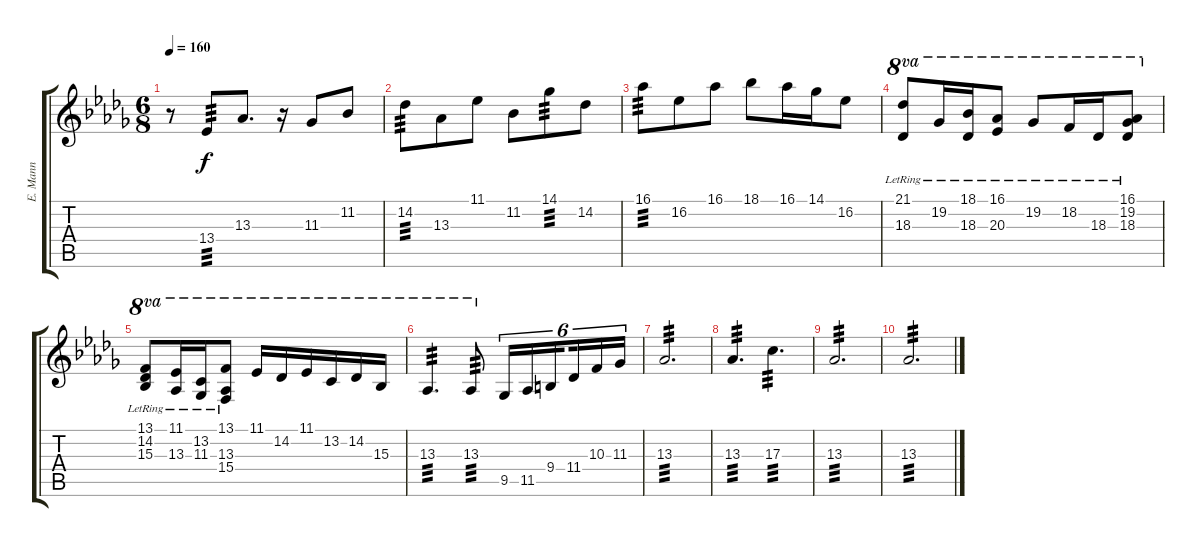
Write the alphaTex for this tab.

\track ("E. Mann" "E. Mann") {instrument vibraphone}
\staff {score tabs}
\tuning (E4 B3 G3 D3 A2 E2) {hide}
\ts (6 8)
\tempo 160
\clef g2
\ks db
r.8{dy f} 13.4.8{tp 3} 13.3.8{d} r.16 11.3.8 11.2.8 |
14.2.8{tp 3} 13.3.8 11.1.8 11.2.8 14.1.8{tp 3} 14.2.8 |
16.1.8{tp 3} 16.2.8 16.1.8 18.1.8 16.1.16 14.1.16 16.2.8 |
(21.1{lr} 18.3{lr}).8{ot 8va} 19.2{lr}.16{ot 8va} (18.1{lr} 18.3{lr}).16{ot 8va} (16.1{lr} 20.3{lr}).8{ot 8va} 19.2{lr}.8{ot 8va} 18.2{lr}.16{ot 8va} 18.3{lr}.16{ot 8va} (16.1{lr} 19.2{lr} 18.3{lr}).8{ot 8va} |
(13.1{lr} 14.2{lr} 15.3{lr}).8{ot 8va} (11.1{lr} 13.3{lr}).16{ot 8va} (13.2{lr} 11.3{lr}).16{ot 8va} (13.1{lr} 13.3{lr} 15.4{lr}).8{ot 8va} 11.1.16{ot 8va} 14.2.16{ot 8va} 11.1.16{ot 8va} 13.2.16{ot 8va} 14.2.16{ot 8va} 15.3.16{ot 8va} |
13.3.4{d ot 8va tp 3} 13.3.8{ot 8va tp 3} 9.5.16{tu (6 4)} 11.5.16{tu (6 4)} 9.4.16{tu (6 4) beam splitsecondary} 11.4.16{tu (6 4)} 10.3.16{tu (6 4)} 11.3.16{tu (6 4)} |
13.3.2{d tp 3} |
13.3.4{d tp 3} 17.3.4{d tp 3} |
13.3.2{d tp 3} |
13.3.2{d tp 3}
